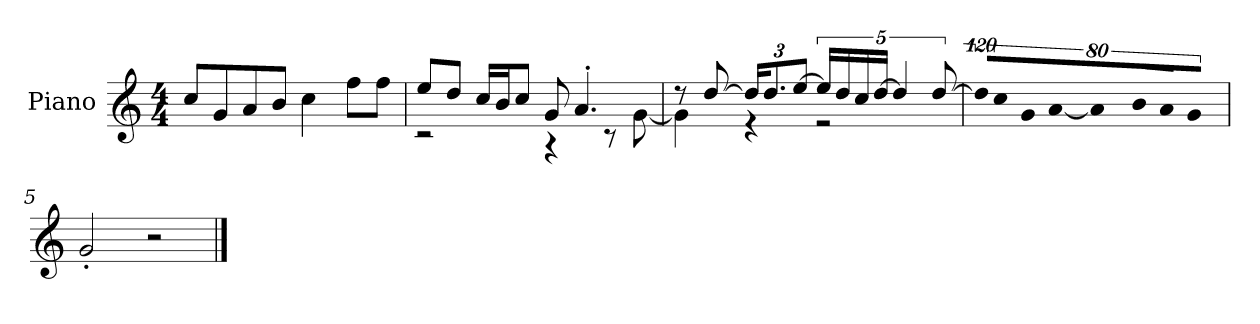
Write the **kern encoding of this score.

**kern
*part1
*staff1
*I"Piano
*I'P-no
*clefG2
*k[]
*M4/4
*MM90
=1
8cc/L
8g/
8a/
8b/J
4cc\
8ff\L
8ff\J
=2
*^
8ee/L	2r
8dd/J	.
16cc/LL	.
16b/J	.
8cc/J	.
8g/	4r
4.a'/	.
.	8r
.	[8g\
=3	=3
8r	4g\]
[8dd/	.
*Xbrackettup	*
24dd/KL]	4r
12.dd/	.
[12ee/J	.
*brackettup	*
20ee/LL]	2r
20dd/	.
20cc/	.
[20dd/JJ	.
5dd/]	.
[10dd/	.
*v	*v
=4
!LO:N:vis=16
1920%107dd\KL]
!LO:N:vis=8
640%71cc\
!LO:N:vis=8
640%71g\
!LO:N:vis=16
[1920%107a\Jk
!LO:N:vis=4
1920%427a/]
!LO:N:vis=8
640%71b/L
!LO:N:vis=8
640%71a/J
!LO:N:vis=4
1920%427g/
!!LO:LB:g=z
=5
2g'/
2r
==
*-
